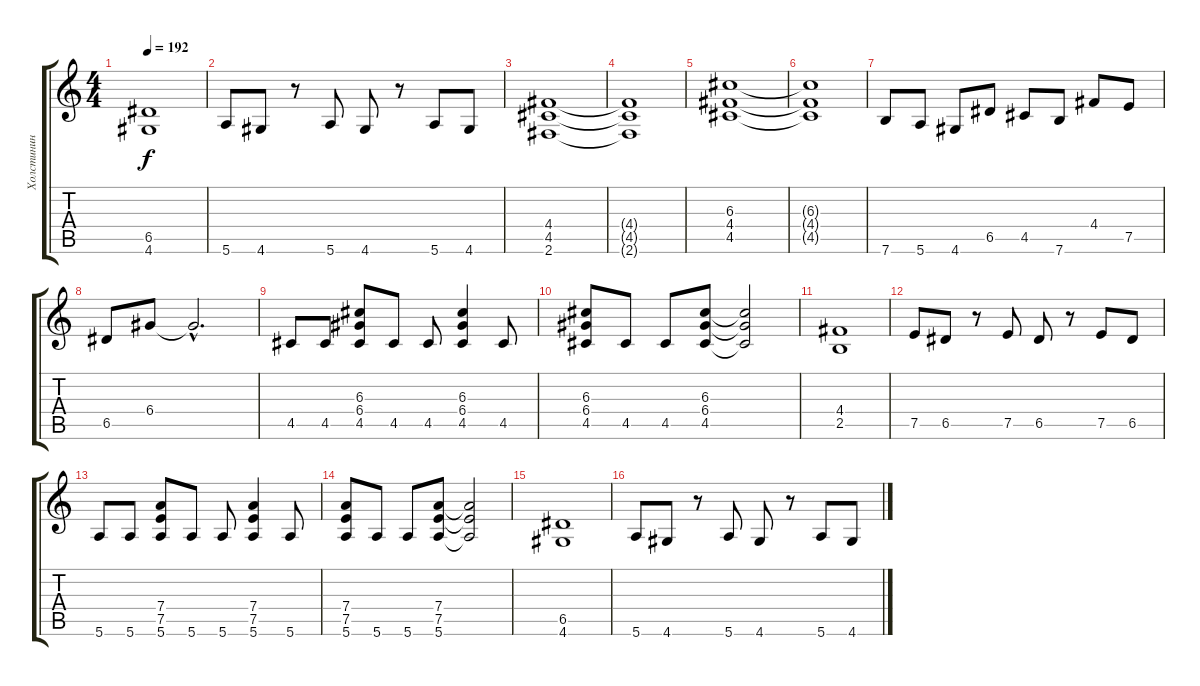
\track ("Холстинин" "Холстинин") {instrument distortionguitar}
\staff {score tabs}
\tuning (E4 B3 G3 D3 A2 E2) {hide}
\ts (4 4)
\tempo 192
\clef g2
\ks c
(6.5 4.6).1{dy f} |
5.6.8 4.6.8 r.8 5.6.8 4.6.8 r.8 5.6.8 4.6.8 |
(4.4 4.5 2.6).1 |
(4.4{t} 4.5{t} 2.6{t}).1 |
(6.3 4.4 4.5).1 |
(6.3{t} 4.4{t} 4.5{t}).1 |
7.6.8 5.6.8 4.6.8 6.5.8 4.5.8 7.6.8 4.4.8 7.5.8 |
6.5.8 6.4.8 6.4{hac t}.2{d} |
4.5.8 4.5.8 (6.3 6.4 4.5).8 4.5.8 4.5.8 (6.3 6.4 4.5).4 4.5.8 |
(6.3 6.4 4.5).8 4.5.8 4.5.8 (6.3 6.4 4.5).8 (6.3{t} 6.4{t} 4.5{t}).2 |
(4.4 2.5).1 |
7.5.8 6.5.8 r.8 7.5.8 6.5.8 r.8 7.5.8 6.5.8 |
5.6.8 5.6.8 (7.4 7.5 5.6).8 5.6.8 5.6.8 (7.4 7.5 5.6).4 5.6.8 |
(7.4 7.5 5.6).8 5.6.8 5.6.8 (7.4 7.5 5.6).8 (7.4{t} 7.5{t} 5.6{t}).2 |
(6.5 4.6).1 |
5.6.8 4.6.8 r.8 5.6.8 4.6.8 r.8 5.6.8 4.6.8
